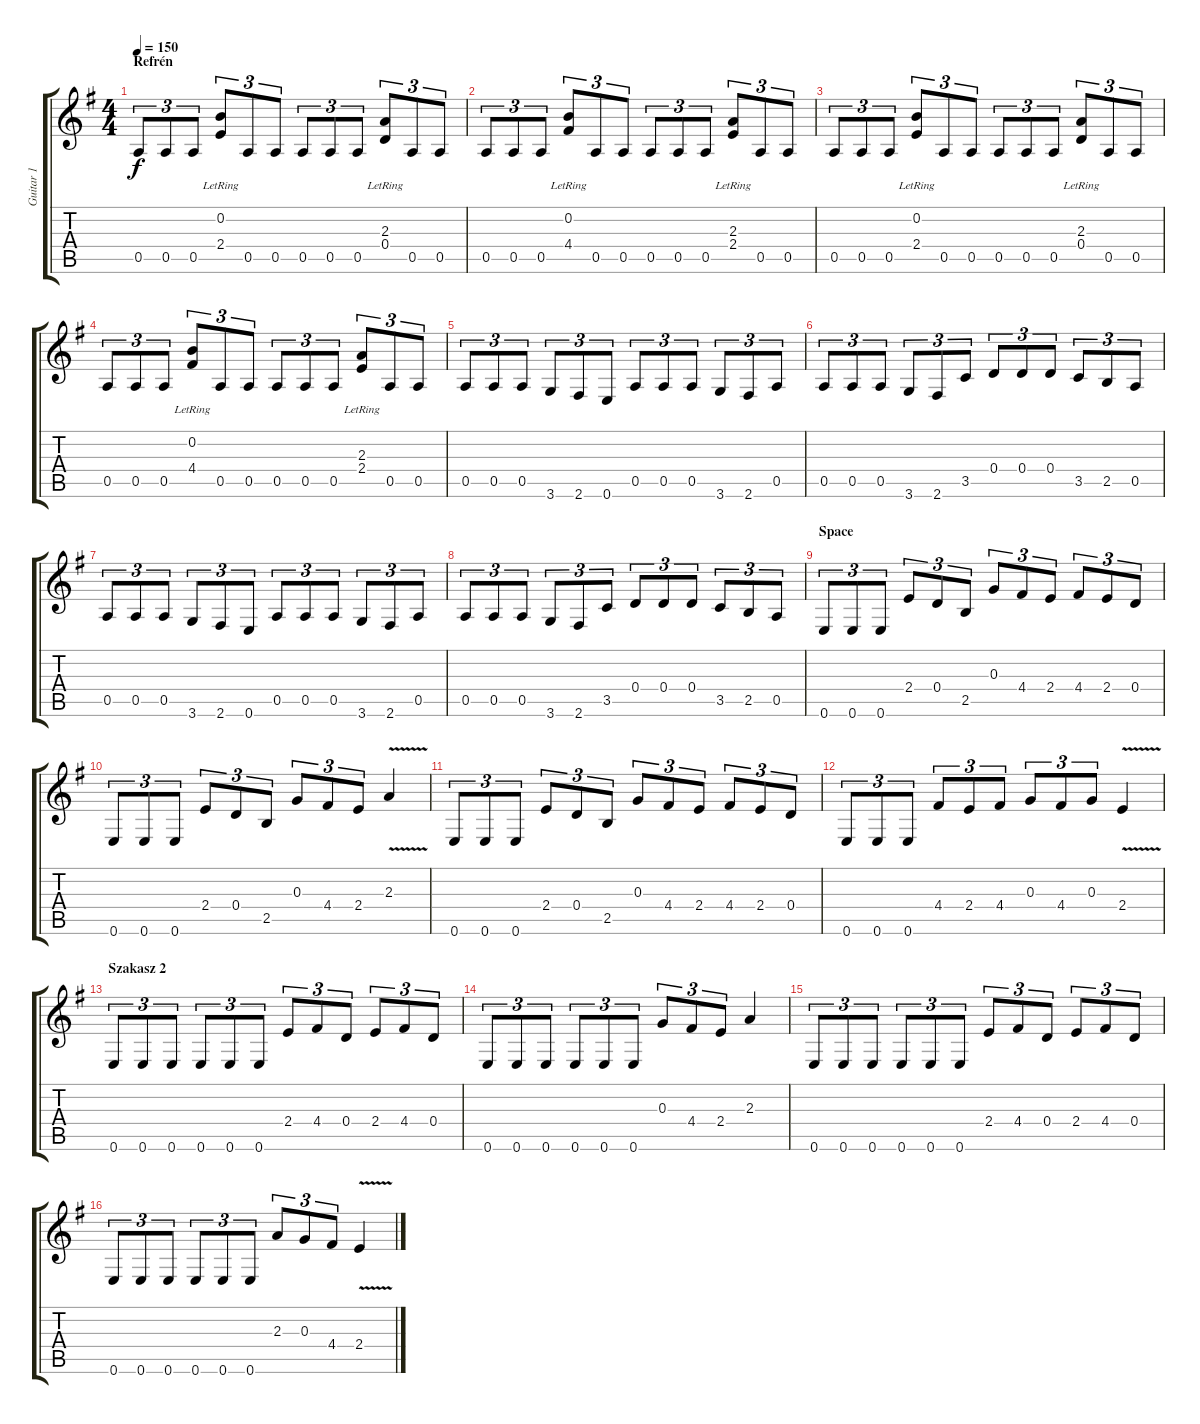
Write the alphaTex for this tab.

\track ("Guitar 1" "Guitar 1") {instrument overdrivenguitar}
\staff {score tabs}
\tuning (E4 B3 G3 D3 A2 E2) {hide}
\ts (4 4)
\section ("" "Refrén")
\tempo 150
\clef g2
\ks eminor
0.5.8{tu (3 2) dy f} 0.5.8{tu (3 2)} 0.5.8{tu (3 2)} (0.2{lr} 2.4{lr}).8{tu (3 2)} 0.5.8{tu (3 2)} 0.5.8{tu (3 2)} 0.5.8{tu (3 2)} 0.5.8{tu (3 2)} 0.5.8{tu (3 2)} (2.3{lr} 0.4{lr}).8{tu (3 2)} 0.5.8{tu (3 2)} 0.5.8{tu (3 2)} |
0.5.8{tu (3 2)} 0.5.8{tu (3 2)} 0.5.8{tu (3 2)} (0.2{lr} 4.4{lr}).8{tu (3 2)} 0.5.8{tu (3 2)} 0.5.8{tu (3 2)} 0.5.8{tu (3 2)} 0.5.8{tu (3 2)} 0.5.8{tu (3 2)} (2.3{lr} 2.4{lr}).8{tu (3 2)} 0.5.8{tu (3 2)} 0.5.8{tu (3 2)} |
0.5.8{tu (3 2)} 0.5.8{tu (3 2)} 0.5.8{tu (3 2)} (0.2{lr} 2.4{lr}).8{tu (3 2)} 0.5.8{tu (3 2)} 0.5.8{tu (3 2)} 0.5.8{tu (3 2)} 0.5.8{tu (3 2)} 0.5.8{tu (3 2)} (2.3{lr} 0.4{lr}).8{tu (3 2)} 0.5.8{tu (3 2)} 0.5.8{tu (3 2)} |
0.5.8{tu (3 2)} 0.5.8{tu (3 2)} 0.5.8{tu (3 2)} (0.2{lr} 4.4{lr}).8{tu (3 2)} 0.5.8{tu (3 2)} 0.5.8{tu (3 2)} 0.5.8{tu (3 2)} 0.5.8{tu (3 2)} 0.5.8{tu (3 2)} (2.3{lr} 2.4{lr}).8{tu (3 2)} 0.5.8{tu (3 2)} 0.5.8{tu (3 2)} |
0.5.8{tu (3 2)} 0.5.8{tu (3 2)} 0.5.8{tu (3 2)} 3.6.8{tu (3 2)} 2.6.8{tu (3 2)} 0.6.8{tu (3 2)} 0.5.8{tu (3 2)} 0.5.8{tu (3 2)} 0.5.8{tu (3 2)} 3.6.8{tu (3 2)} 2.6.8{tu (3 2)} 0.5.8{tu (3 2)} |
0.5.8{tu (3 2)} 0.5.8{tu (3 2)} 0.5.8{tu (3 2)} 3.6.8{tu (3 2)} 2.6.8{tu (3 2)} 3.5.8{tu (3 2)} 0.4.8{tu (3 2)} 0.4.8{tu (3 2)} 0.4.8{tu (3 2)} 3.5.8{tu (3 2)} 2.5.8{tu (3 2)} 0.5.8{tu (3 2)} |
0.5.8{tu (3 2)} 0.5.8{tu (3 2)} 0.5.8{tu (3 2)} 3.6.8{tu (3 2)} 2.6.8{tu (3 2)} 0.6.8{tu (3 2)} 0.5.8{tu (3 2)} 0.5.8{tu (3 2)} 0.5.8{tu (3 2)} 3.6.8{tu (3 2)} 2.6.8{tu (3 2)} 0.5.8{tu (3 2)} |
0.5.8{tu (3 2)} 0.5.8{tu (3 2)} 0.5.8{tu (3 2)} 3.6.8{tu (3 2)} 2.6.8{tu (3 2)} 3.5.8{tu (3 2)} 0.4.8{tu (3 2)} 0.4.8{tu (3 2)} 0.4.8{tu (3 2)} 3.5.8{tu (3 2)} 2.5.8{tu (3 2)} 0.5.8{tu (3 2)} |
\section ("" "Space")
0.6.8{tu (3 2)} 0.6.8{tu (3 2)} 0.6.8{tu (3 2)} 2.4.8{tu (3 2)} 0.4.8{tu (3 2)} 2.5.8{tu (3 2)} 0.3.8{tu (3 2)} 4.4.8{tu (3 2)} 2.4.8{tu (3 2)} 4.4.8{tu (3 2)} 2.4.8{tu (3 2)} 0.4.8{tu (3 2)} |
0.6.8{tu (3 2)} 0.6.8{tu (3 2)} 0.6.8{tu (3 2)} 2.4.8{tu (3 2)} 0.4.8{tu (3 2)} 2.5.8{tu (3 2)} 0.3.8{tu (3 2)} 4.4.8{tu (3 2)} 2.4.8{tu (3 2)} 2.3{v}.4 |
0.6.8{tu (3 2)} 0.6.8{tu (3 2)} 0.6.8{tu (3 2)} 2.4.8{tu (3 2)} 0.4.8{tu (3 2)} 2.5.8{tu (3 2)} 0.3.8{tu (3 2)} 4.4.8{tu (3 2)} 2.4.8{tu (3 2)} 4.4.8{tu (3 2)} 2.4.8{tu (3 2)} 0.4.8{tu (3 2)} |
0.6.8{tu (3 2)} 0.6.8{tu (3 2)} 0.6.8{tu (3 2)} 4.4.8{tu (3 2)} 2.4.8{tu (3 2)} 4.4.8{tu (3 2)} 0.3.8{tu (3 2)} 4.4.8{tu (3 2)} 0.3.8{tu (3 2)} 2.4{v}.4 |
\section ("" "Szakasz 2")
0.6.8{tu (3 2)} 0.6.8{tu (3 2)} 0.6.8{tu (3 2)} 0.6.8{tu (3 2)} 0.6.8{tu (3 2)} 0.6.8{tu (3 2)} 2.4.8{tu (3 2)} 4.4.8{tu (3 2)} 0.4.8{tu (3 2)} 2.4.8{tu (3 2)} 4.4.8{tu (3 2)} 0.4.8{tu (3 2)} |
0.6.8{tu (3 2)} 0.6.8{tu (3 2)} 0.6.8{tu (3 2)} 0.6.8{tu (3 2)} 0.6.8{tu (3 2)} 0.6.8{tu (3 2)} 0.3.8{tu (3 2)} 4.4.8{tu (3 2)} 2.4.8{tu (3 2)} 2.3.4 |
0.6.8{tu (3 2)} 0.6.8{tu (3 2)} 0.6.8{tu (3 2)} 0.6.8{tu (3 2)} 0.6.8{tu (3 2)} 0.6.8{tu (3 2)} 2.4.8{tu (3 2)} 4.4.8{tu (3 2)} 0.4.8{tu (3 2)} 2.4.8{tu (3 2)} 4.4.8{tu (3 2)} 0.4.8{tu (3 2)} |
0.6.8{tu (3 2)} 0.6.8{tu (3 2)} 0.6.8{tu (3 2)} 0.6.8{tu (3 2)} 0.6.8{tu (3 2)} 0.6.8{tu (3 2)} 2.3.8{tu (3 2)} 0.3.8{tu (3 2)} 4.4.8{tu (3 2)} 2.4{v}.4
